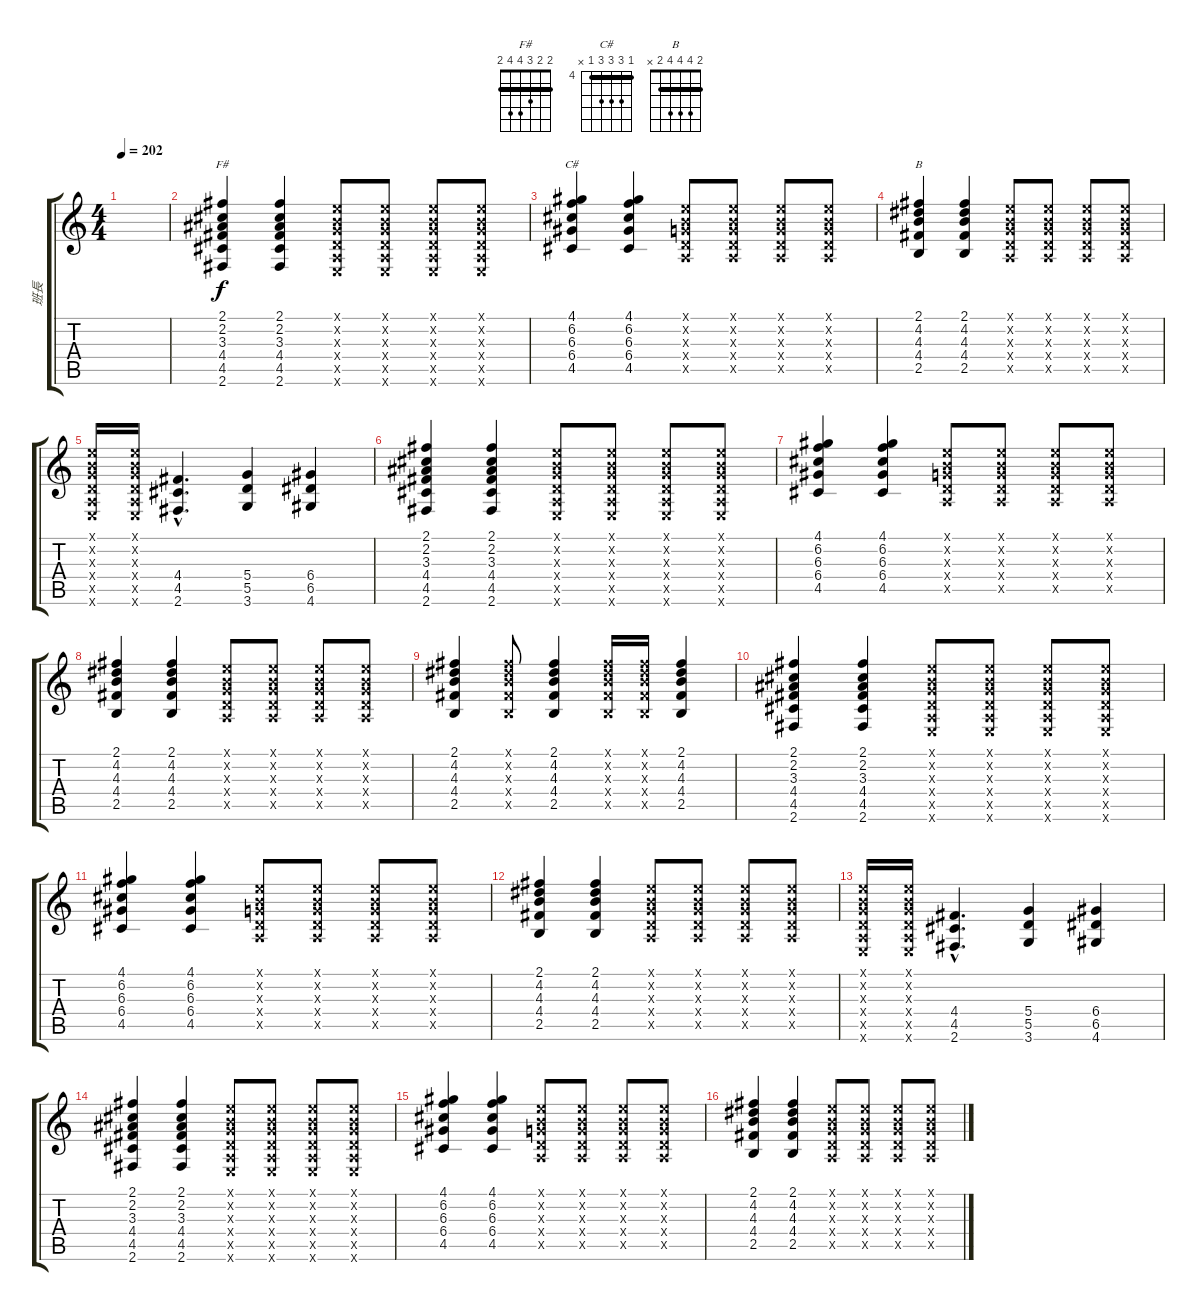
\track ("班長" "班長") {instrument distortionguitar}
\staff {score tabs}
\tuning (E4 B3 G3 D3 A2 E2) {hide}
\chord ("F#" 2 2 3 4 4 2) {barre 2}
\chord ("C#" 4 6 6 6 4 x) {firstfret 4 barre 4}
\chord ("B" 2 4 4 4 2 x) {barre 2}
\ts (4 4)
\tempo 202
\clef g2
\ks c
|
(2.1 2.2 3.3 4.4 4.5 2.6).4{ch "F#"} (2.1 2.2 3.3 4.4 4.5 2.6).4 (0.1{x} 0.2{x} 0.3{x} 0.4{x} 0.5{x} 0.6{x}).8 (0.1{x} 0.2{x} 0.3{x} 0.4{x} 0.5{x} 0.6{x}).8 (0.1{x} 0.2{x} 0.3{x} 0.4{x} 0.5{x} 0.6{x}).8 (0.1{x} 0.2{x} 0.3{x} 0.4{x} 0.5{x} 0.6{x}).8 |
(4.1 6.2 6.3 6.4 4.5).4{ch "C#"} (4.1 6.2 6.3 6.4 4.5).4 (0.1{x} 0.2{x} 0.3{x} 0.4{x} 0.5{x}).8 (0.1{x} 0.2{x} 0.3{x} 0.4{x} 0.5{x}).8 (0.1{x} 0.2{x} 0.3{x} 0.4{x} 0.5{x}).8 (0.1{x} 0.2{x} 0.3{x} 0.4{x} 0.5{x}).8 |
(2.1 4.2 4.3 4.4 2.5).4{ch "B"} (2.1 4.2 4.3 4.4 2.5).4 (0.1{x} 0.2{x} 0.3{x} 0.4{x} 0.5{x}).8 (0.1{x} 0.2{x} 0.3{x} 0.4{x} 0.5{x}).8 (0.1{x} 0.2{x} 0.3{x} 0.4{x} 0.5{x}).8 (0.1{x} 0.2{x} 0.3{x} 0.4{x} 0.5{x}).8 |
(0.1{x} 0.2{x} 0.3{x} 0.4{x} 0.5{x} 0.6{x}).16 (0.1{x} 0.2{x} 0.3{x} 0.4{x} 0.5{x} 0.6{x}).16 (4.4{hac} 4.5{hac} 2.6{hac}).4{d} (5.4 5.5 3.6).4 (6.4 6.5 4.6).4 |
(2.1 2.2 3.3 4.4 4.5 2.6).4 (2.1 2.2 3.3 4.4 4.5 2.6).4 (0.1{x} 0.2{x} 0.3{x} 0.4{x} 0.5{x} 0.6{x}).8 (0.1{x} 0.2{x} 0.3{x} 0.4{x} 0.5{x} 0.6{x}).8 (0.1{x} 0.2{x} 0.3{x} 0.4{x} 0.5{x} 0.6{x}).8 (0.1{x} 0.2{x} 0.3{x} 0.4{x} 0.5{x} 0.6{x}).8 |
(4.1 6.2 6.3 6.4 4.5).4 (4.1 6.2 6.3 6.4 4.5).4 (0.1{x} 0.2{x} 0.3{x} 0.4{x} 0.5{x}).8 (0.1{x} 0.2{x} 0.3{x} 0.4{x} 0.5{x}).8 (0.1{x} 0.2{x} 0.3{x} 0.4{x} 0.5{x}).8 (0.1{x} 0.2{x} 0.3{x} 0.4{x} 0.5{x}).8 |
(2.1 4.2 4.3 4.4 2.5).4 (2.1 4.2 4.3 4.4 2.5).4 (0.1{x} 0.2{x} 0.3{x} 0.4{x} 0.5{x}).8 (0.1{x} 0.2{x} 0.3{x} 0.4{x} 0.5{x}).8 (0.1{x} 0.2{x} 0.3{x} 0.4{x} 0.5{x}).8 (0.1{x} 0.2{x} 0.3{x} 0.4{x} 0.5{x}).8 |
(2.1 4.2 4.3 4.4 2.5).4 (2.1{x} 4.2{x} 4.3{x} 4.4{x} 2.5{x}).8 (2.1 4.2 4.3 4.4 2.5).4 (2.1{x} 4.2{x} 4.3{x} 4.4{x} 2.5{x}).16 (2.1{x} 4.2{x} 4.3{x} 4.4{x} 2.5{x}).16 (2.1 4.2 4.3 4.4 2.5).4 |
(2.1 2.2 3.3 4.4 4.5 2.6).4 (2.1 2.2 3.3 4.4 4.5 2.6).4 (0.1{x} 0.2{x} 0.3{x} 0.4{x} 0.5{x} 0.6{x}).8 (0.1{x} 0.2{x} 0.3{x} 0.4{x} 0.5{x} 0.6{x}).8 (0.1{x} 0.2{x} 0.3{x} 0.4{x} 0.5{x} 0.6{x}).8 (0.1{x} 0.2{x} 0.3{x} 0.4{x} 0.5{x} 0.6{x}).8 |
(4.1 6.2 6.3 6.4 4.5).4 (4.1 6.2 6.3 6.4 4.5).4 (0.1{x} 0.2{x} 0.3{x} 0.4{x} 0.5{x}).8 (0.1{x} 0.2{x} 0.3{x} 0.4{x} 0.5{x}).8 (0.1{x} 0.2{x} 0.3{x} 0.4{x} 0.5{x}).8 (0.1{x} 0.2{x} 0.3{x} 0.4{x} 0.5{x}).8 |
(2.1 4.2 4.3 4.4 2.5).4 (2.1 4.2 4.3 4.4 2.5).4 (0.1{x} 0.2{x} 0.3{x} 0.4{x} 0.5{x}).8 (0.1{x} 0.2{x} 0.3{x} 0.4{x} 0.5{x}).8 (0.1{x} 0.2{x} 0.3{x} 0.4{x} 0.5{x}).8 (0.1{x} 0.2{x} 0.3{x} 0.4{x} 0.5{x}).8 |
(0.1{x} 0.2{x} 0.3{x} 0.4{x} 0.5{x} 0.6{x}).16 (0.1{x} 0.2{x} 0.3{x} 0.4{x} 0.5{x} 0.6{x}).16 (4.4{hac} 4.5{hac} 2.6{hac}).4{d} (5.4 5.5 3.6).4 (6.4 6.5 4.6).4 |
(2.1 2.2 3.3 4.4 4.5 2.6).4 (2.1 2.2 3.3 4.4 4.5 2.6).4 (0.1{x} 0.2{x} 0.3{x} 0.4{x} 0.5{x} 0.6{x}).8 (0.1{x} 0.2{x} 0.3{x} 0.4{x} 0.5{x} 0.6{x}).8 (0.1{x} 0.2{x} 0.3{x} 0.4{x} 0.5{x} 0.6{x}).8 (0.1{x} 0.2{x} 0.3{x} 0.4{x} 0.5{x} 0.6{x}).8 |
(4.1 6.2 6.3 6.4 4.5).4 (4.1 6.2 6.3 6.4 4.5).4 (0.1{x} 0.2{x} 0.3{x} 0.4{x} 0.5{x}).8 (0.1{x} 0.2{x} 0.3{x} 0.4{x} 0.5{x}).8 (0.1{x} 0.2{x} 0.3{x} 0.4{x} 0.5{x}).8 (0.1{x} 0.2{x} 0.3{x} 0.4{x} 0.5{x}).8 |
(2.1 4.2 4.3 4.4 2.5).4 (2.1 4.2 4.3 4.4 2.5).4 (0.1{x} 0.2{x} 0.3{x} 0.4{x} 0.5{x}).8 (0.1{x} 0.2{x} 0.3{x} 0.4{x} 0.5{x}).8 (0.1{x} 0.2{x} 0.3{x} 0.4{x} 0.5{x}).8 (0.1{x} 0.2{x} 0.3{x} 0.4{x} 0.5{x}).8
